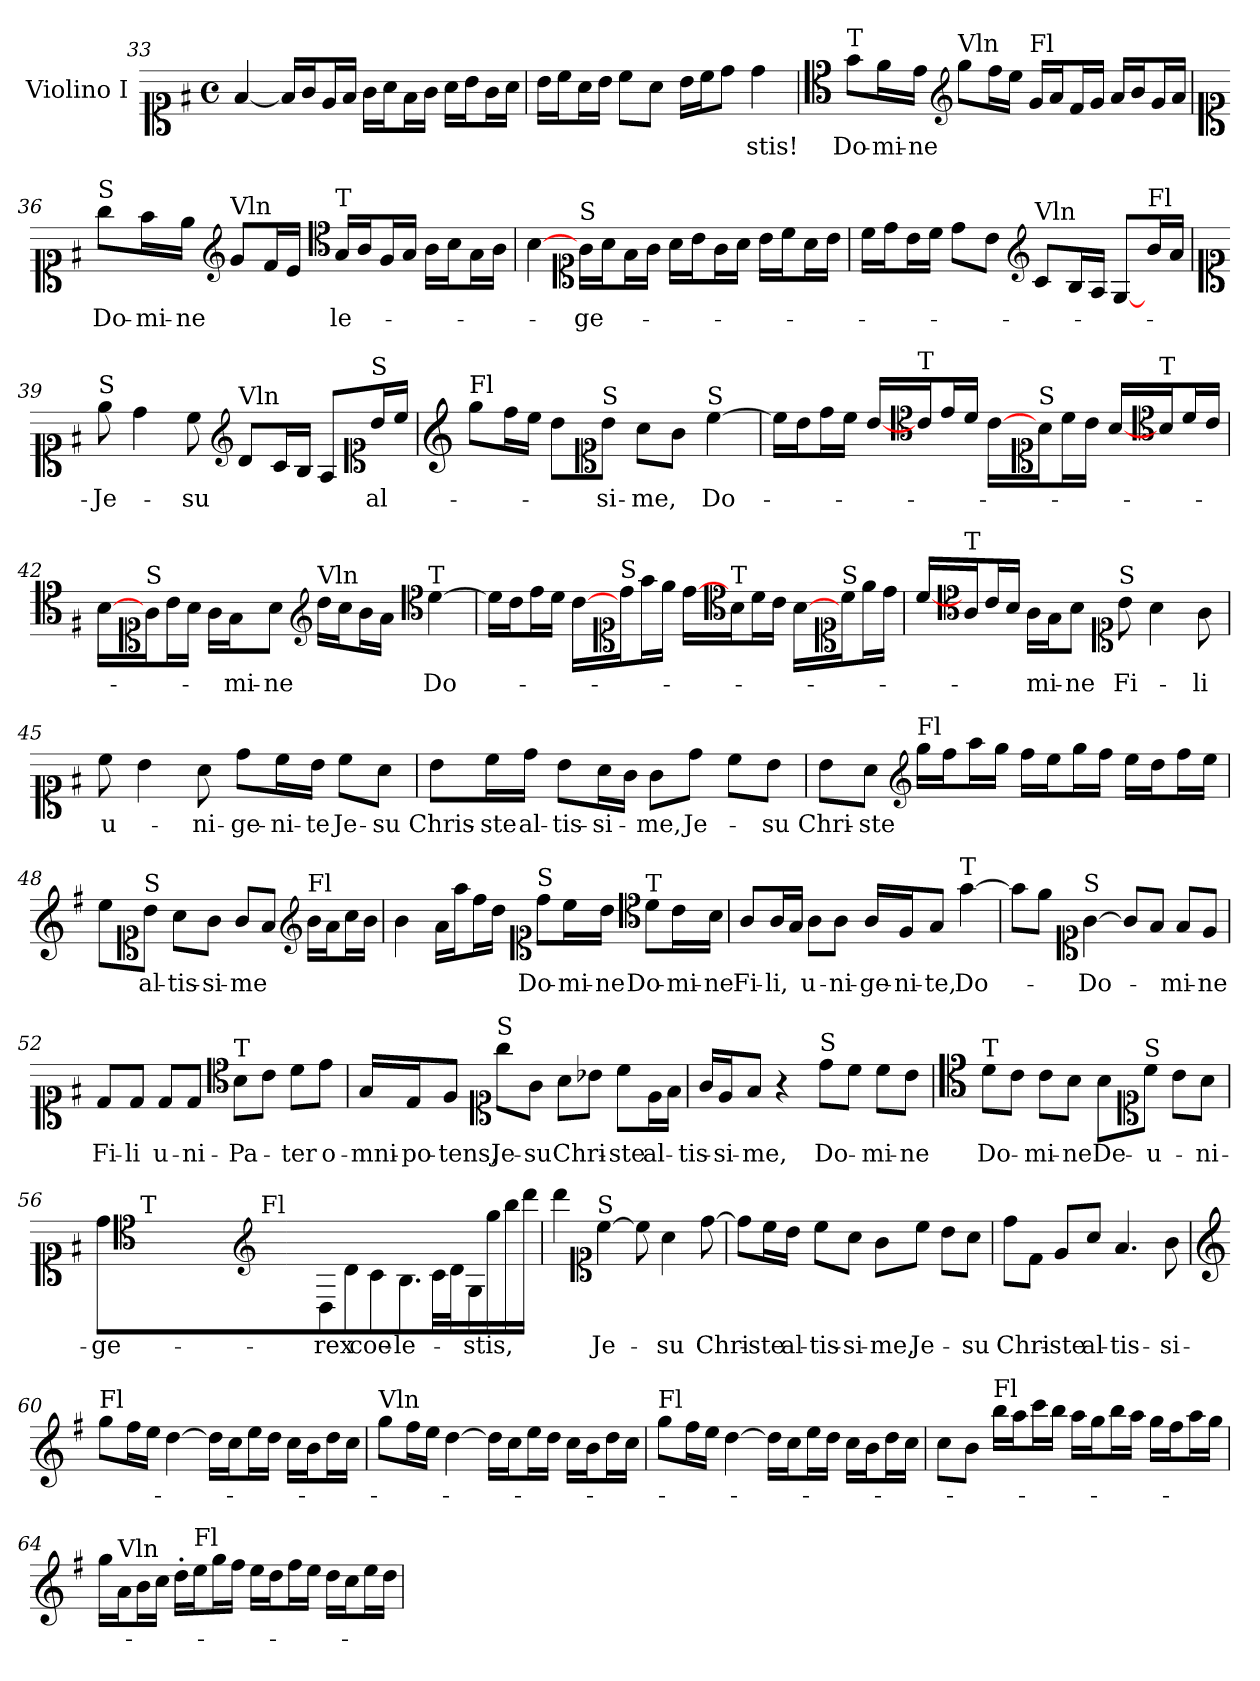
**kern	**text
*part1	*part1
*staff1	*staff1
*I"Violino I	*
*I'Vln. I	*
*clefC1	*
*k[f#]	*
*M4/4	*
*met(c)	*
=33	=33
[4f#	.
16f#/LL]	.
16g/J	.
16e/L	.
16f#/JJ	.
16g\LL	.
16a\J	.
16f#\L	.
16g\JJ	.
16a\LL	.
16b\J	.
16g\L	.
16a\JJ	.
=34	=34
16b\LL	.
16cc\J	.
16a\L	.
16b\JJ	.
8cc\L	.
8a\J	.
16b\LL	.
16cc\J	.
8dd\J	.
4dd	-stis!
=35	=35
*clefC4	*
!LO:TX:a:t=T	!
8g\L	Do-
16f#\L	-mi-
16e\JJ	-ne
*clefG2	*
!LO:TX:a:t=Vln	!
8gg\L	.
16ff#\L	.
16ee\JJ	.
!LO:TX:a:t=Fl	!
16g/LL	.
16a/J	.
16f#/L	.
16g/JJ	.
16a/LL	.
16b/J	.
16g/L	.
16a/JJ	.
=36	=36
*clefC1	*
!LO:TX:a:t=S	!
8gg\L	Do-
16ff#\L	-mi-
16ee\JJ	-ne
*clefG2	*
!LO:TX:a:t=Vln	!
8g/L	.
16f#/L	.
16e/JJ	.
*clefC4	*
!LO:TX:a:t=T	!
16G/LL	-le-
16A/J	.
16F#/L	.
16G/JJ	.
16A\LL	.
16B\J	.
16G\L	.
16A\JJ	.
=37	=37
[4B	.
*clefC1	*
!LO:TX:a:t=S	!
16g\LL	-ge-
16a\J	.
16f#\L	.
16g\JJ	.
16a\LL	.
16b\J	.
16g\L	.
16a\JJ	.
16b\LL	.
16cc\J	.
16a\L	.
16b\JJ	.
=38	=38
16cc\LL	.
16dd\J	.
16b\L	.
16cc\JJ	.
8dd\L	.
8b\J	.
*clefG2	*
!LO:TX:a:t=Vln	!
8c/L	.
16B/L	.
16A/JJ	.
[8G/L	.
!LO:TX:a:t=Fl	!
16b/L	.
16a/JJ	.
=39	=39
*clefC1	*
!LO:TX:a:t=S	!
8ee	Je-
4dd	.
8cc	-su
*clefG2	*
!LO:TX:a:t=Vln	!
8d/L	.
16c/L	.
16B/JJ	.
8A/L	.
*clefC1	*
!LO:TX:a:t=S	!
16b/L	al-
16cc/JJ	.
=40	=40
*clefG2	*
!LO:TX:a:t=Fl	!
8gg\L	.
16ff#\L	.
16ee\JJ	.
8dd\L	.
*clefC1	*
!LO:TX:a:t=S	!
8b\J	-si-
8a\L	-me,
8g\J	.
!LO:TX:a:t=S	!
[4cc	Do-
=41	=41
16cc\LL]	.
16b\J	.
16dd\L	.
16cc\JJ	.
[16b/LL	.
*clefC4	*
!LO:TX:a:t=T	!
16c/J	.
16e/L	.
16d/JJ	.
[16c\LL	.
*clefC1	*
!LO:TX:a:t=S	!
16a\J	.
16cc\L	.
16b\JJ	.
[16a/LL	.
*clefC4	*
!LO:TX:a:t=T	!
16B/J	.
16d/L	.
16c/JJ	.
=42	=42
[16B\LL	.
*clefC1	*
!LO:TX:a:t=S	!
16g\J	.
16b\L	.
16a\JJ	.
16g\LL	.
16f#\J	-mi-
8a\J	-ne
*clefG2	*
!LO:TX:a:t=Vln	!
16dd\LL	.
16cc\J	.
16b\L	.
16a\JJ	.
*clefC4	*
!LO:TX:a:t=T	!
[4d	Do-
=43	=43
16d\LL]	.
16c\J	.
16e\L	.
16d\JJ	.
[16c\LL	.
*clefC1	*
!LO:TX:a:t=S	!
16dd\J	.
16ff#\L	.
16ee\JJ	.
[16dd\LL	.
*clefC4	*
!LO:TX:a:t=T	!
16B\J	.
16d\L	.
16c\JJ	.
[16B\LL	.
*clefC1	*
!LO:TX:a:t=S	!
16cc\J	.
16ee\L	.
16dd\JJ	.
=44	=44
[16cc/LL	.
*clefC4	*
!LO:TX:a:t=T	!
16A/J	.
16c/L	.
16B/JJ	.
16A\LL	.
16G\J	-mi-
8B\J	-ne
*clefC1	*
!LO:TX:a:t=S	!
8b	Fi-
4a	.
8g	-li
=45	=45
8cc	u-
4b	.
8a	-ni-
8dd\L	-ge-
16cc\L	-ni-
16b\JJ	-te
8cc\L	Je-
8a\J	-su
=46	=46
8b\L	Chris-
16cc\L	-ste
16dd\JJ	al-
8b\L	-tis-
16a\L	-si-
16g\JJ	.
8g\L	-me,
8dd\J	Je-
8cc\L	.
8b\J	-su
=47	=47
8b\L	Chri-
8a\J	-ste
*clefG2	*
!LO:TX:a:t=Fl	!
16gg\LL	.
16ff#\J	.
16aa\L	.
16gg\JJ	.
16ff#\LL	.
16ee\J	.
16gg\L	.
16ff#\JJ	.
16ee\LL	.
16dd\J	.
16ff#\L	.
16ee\JJ	.
=48	=48
8ee\L	.
*clefC1	*
!LO:TX:a:t=S	!
8b\J	al-
8a\L	-tis-
8g\J	-si-
8g/L	-me
8f#/J	.
*clefG2	*
!LO:TX:a:t=Fl	!
16b\LL	.
16a\J	.
16cc\L	.
16b\JJ	.
=49	=49
4b	.
16a\LL	.
16aa\J	.
16ff#\L	.
16dd\JJ	.
*clefC1	*
!LO:TX:a:t=S	!
8dd\L	Do-
16cc\L	-mi-
16b\JJ	-ne
*clefC4	*
!LO:TX:a:t=T	!
8d\L	Do-
16c\L	-mi-
16B\JJ	-ne
=50	=50
8A/L	Fi-
16A/L	-li,
16G/JJ	.
8A\L	u-
8A\J	-ni-
16A/LL	-ge-
16F#/J	-ni-
8G/J	-te,
!LO:TX:a:t=T	!
[4g	Do-
=51	=51
8g\L]	.
8f#\J	.
*clefC1	*
!LO:TX:a:t=S	!
[4g	Do-
8g/L]	.
8f#/J	.
8f#/L	-mi-
8e/J	-ne
=52	=52
8d/L	Fi-
8d/J	-li
8d/L	u-
8d/J	-ni-
*clefC4	*
!LO:TX:a:t=T	!
8B\L	Pa-
8c\J	.
8d\L	-ter
8e\J	o-
=53	=53
16G/LL	-mni-
16E/J	-po-
8F#/J	-tens,
*clefC1	*
!LO:TX:a:t=S	!
8gg\L	Je-
8g\J	-su
8a\L	Chri-
8b-X\J	.
8cc\L	-ste
16e\L	al-
16f#\JJ	.
=54	=54
16g/LL	-tis-
16e/J	-si-
8f#/J	-me,
4r	.
!LO:TX:a:t=S	!
8dd\L	Do-
8cc\J	.
8cc\L	-mi-
8b\J	-ne
=55	=55
*clefC4	*
!LO:TX:a:t=T	!
8d\L	Do-
8c\J	.
8c\L	-mi-
8B\J	-ne
8B\L	De-
*clefC1	*
!LO:TX:a:t=S	!
8cc\J	u-
8b\L	.
8a\J	-ni-
=56	=56
*^	*
*	*^	*
8dd	1ryy	2ryy	-ge-
*clefC4	*	*	*
!LO:TX:a:t=T	!	!	!
1ryy	.	.	.
.	.	4ryy	.
.	.	16ryy	.
*clefG2	*	*	*
!	!	!LO:TX:a:t=Fl	!
.	.	1ryy	.
.	1ryy	.	.
8D/L	.	.	rex
8d/J	.	.	.
8c	.	.	coe-
8.B\L	.	.	-le-
32c\LL	.	.	.
32d\JJJ	.	.	.
16G	.	.	-stis,
16gg	.	8.ryy	.
16bb	.	.	.
16dddJJ	.	.	.
*v	*v	*v	*
=57	=57
4ddd	.
*clefC1	*
!LO:TX:a:t=S	!
[4cc	Je-
8cc]	.
4a	-su
[8dd	Chri-
=58	=58
8dd\L]	.
16cc\L	-ste
16b\JJ	al-
8cc\L	-tis-
8a\J	-si-
8g\L	-me,
8cc\J	Je-
8b\L	.
8a\J	-su
=59	=59
8dd\L	Chri-
8d\J	.
8e/L	-ste
8a/J	al-
4.f#	-tis-
8g	-si-
=60	=60
*clefG2	*
!LO:TX:a:t=Fl	!
8gg\L	.
16ff#\L	.
16ee\JJ	.
[4dd	.
16dd\LL]	.
16cc\J	.
16ee\L	.
16dd\JJ	.
16cc\LL	.
16b\J	.
16dd\L	.
16cc\JJ	.
=61	=61
!LO:TX:a:t=Vln	!
8gg\L	.
16ff#\L	.
16ee\JJ	.
[4dd	.
16dd\LL]	.
16cc\J	.
16ee\L	.
16dd\JJ	.
16cc\LL	.
16b\J	.
16dd\L	.
16cc\JJ	.
=62	=62
!LO:TX:a:t=Fl	!
8gg\L	.
16ff#\L	.
16ee\JJ	.
[4dd	.
16dd\LL]	.
16cc\J	.
16ee\L	.
16dd\JJ	.
16cc\LL	.
16b\J	.
16dd\L	.
16cc\JJ	.
=63	=63
8cc\L	.
8b\J	.
!LO:TX:a:t=Fl	!
16bb\LL	.
16aa\J	.
16ccc\L	.
16bb\JJ	.
16aa\LL	.
16gg\J	.
16bb\L	.
16aa\JJ	.
16gg\LL	.
16ff#\J	.
16aa\L	.
16gg\JJ	.
=64	=64
16gg\LL	.
!LO:TX:a:t=Vln	!
16a\J	.
16b\L	.
16cc\JJ	.
16dd'\LL	.
!LO:TX:a:t=Fl	!
16ee\J	.
16gg\L	.
16ff#\JJ	.
16ee\LL	.
16dd\J	.
16ff#\L	.
16ee\JJ	.
16dd\LL	.
16cc\J	.
16ee\L	.
16dd\JJ	.
=	=
*-	*-
